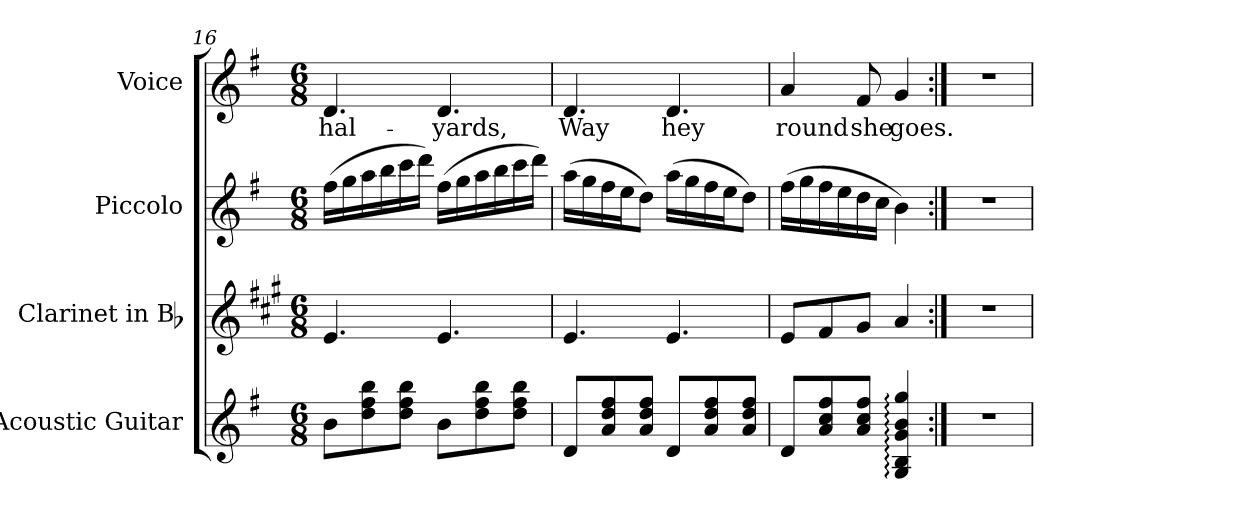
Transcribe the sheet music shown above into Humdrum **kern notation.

**kern	**kern	**kern	**kern	**text
*part4	*part3	*part2	*part1	*part1
*staff4	*staff3	*staff2	*staff1	*staff1
*I"Acoustic Guitar	*I"Clarinet in Bb	*I"Piccolo	*I"Voice	*
*I'A. Gtr.	*I'Cl.	*I'Picc.	*I'Voice	*
!!LO:LB:g=z
*clefG2	*clefG2	*clefG2	*clefG2	*
*ITrd7c12	*ITrd1c2	*ITrd-7c-12	*	*
*k[f#]	*k[f#]	*k[f#]	*k[f#]	*
*G:	*G:	*G:	*G:	*
*M6/8	*M6/8	*M6/8	*M6/8	*
=16	=16	=16	=16	=16
!	!	!	!	!LO:LY:b:color=#000000
8Bi\L	4.di/	(16fff#i\LL	4.di/	hal-
.	.	16gggi\	.	.
8di\ 8f#i\ 8bi\	.	16aaai\	.	.
.	.	16bbbi\	.	.
8di\ 8f#i\ 8bi\J	.	16cccci\	.	.
.	.	16ddddi\JJ)	.	.
!	!	!	!	!LO:LY:b:color=#000000
8Bi\L	4.di/	(16fff#i\LL	4.di/	-yards,
.	.	16gggi\	.	.
8di\ 8f#i\ 8bi\	.	16aaai\	.	.
.	.	16bbbi\	.	.
8di\ 8f#i\ 8bi\J	.	16cccci\	.	.
.	.	16ddddi\JJ)	.	.
=17	=17	=17	=17	=17
!	!	!	!	!LO:LY:b:color=#000000
8Di/L	4.di/	(16aaai\LL	4.di/	Way
.	.	16gggi\	.	.
8Ai/ 8di/ 8f#i/	.	16fff#i\	.	.
.	.	16eeei\J	.	.
8Ai/ 8di/ 8f#i/J	.	8dddi\J)	.	.
!	!	!	!	!LO:LY:b:color=#000000
8Di/L	4.di/	(16aaai\LL	4.di/	hey
.	.	16gggi\	.	.
8Ai/ 8di/ 8f#i/	.	16fff#i\	.	.
.	.	16eeei\J	.	.
8Ai/ 8di/ 8f#i/J	.	8dddi\J)	.	.
=18	=18	=18	=18	=18
!	!	!	!	!LO:LY:b:color=#000000
8Di/L	8di/L	(16fff#i\LL	4ai/	round
.	.	16gggi\	.	.
8Ai/ 8ci/ 8f#i/	8ei/	16fff#i\	.	.
.	.	16eeei\	.	.
!	!	!	!	!LO:LY:b:color=#000000
8Ai/ 8ci/ 8f#i/J	8f#i/J	16dddi\	8f#i/	she
.	.	16ccci\JJ	.	.
!	!	!	!	!LO:LY:b:color=#000000
4GGi/: 4BBi: 4Gi: 4Bi: 4gi:	4gi/	4bbi\)	4gi/	goes.
=18X18:|!	=18X18:|!	=18X18:|!	=18X18:|!	=18X18:|!
!LO:N:vis=1	!LO:N:vis=1	!LO:N:vis=1	!LO:N:vis=1	!
2.r	2.r	2.r	2.r	.
=	=	=	=	=
*-	*-	*-	*-	*-
